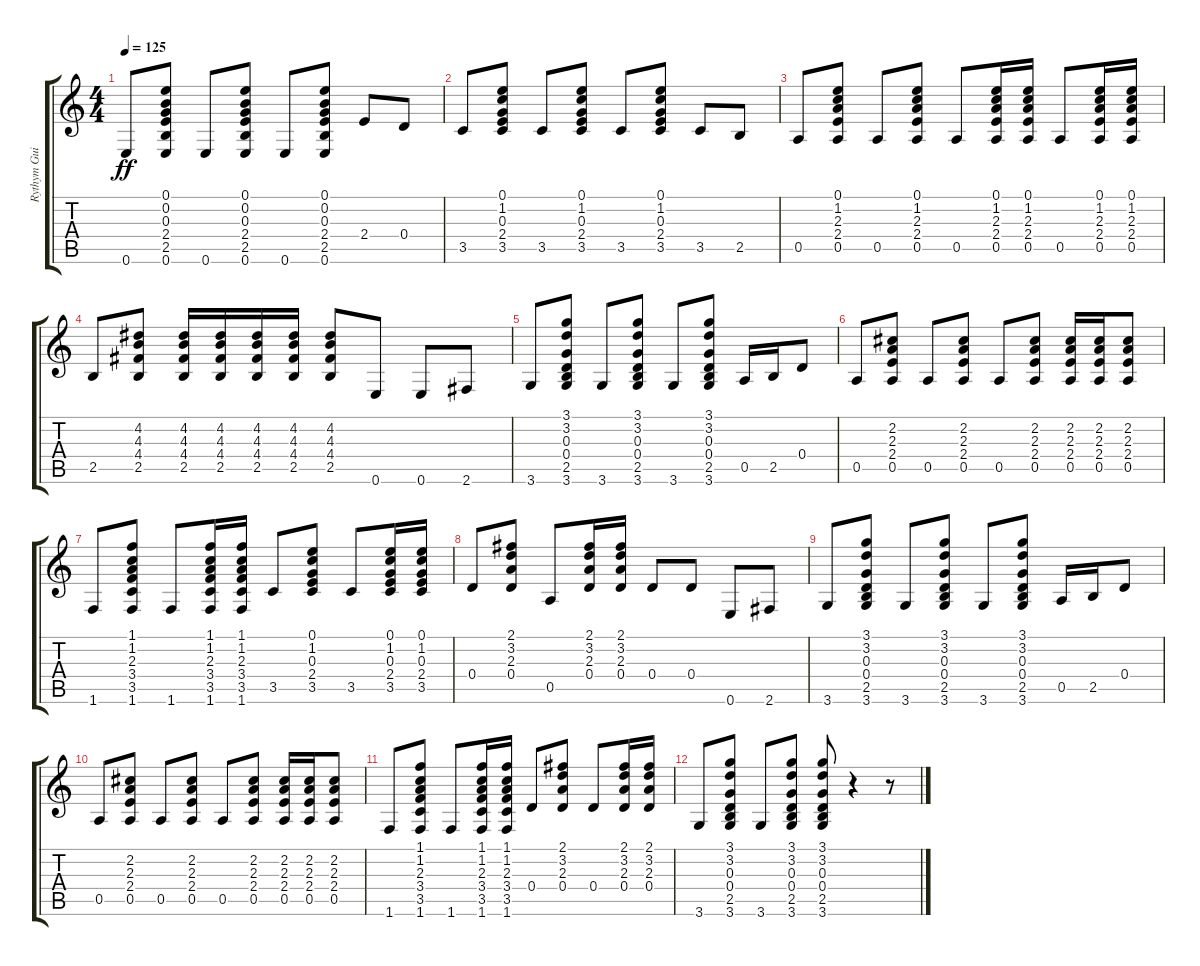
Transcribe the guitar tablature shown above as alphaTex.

\track ("Rythym Guitar" "Rythym Gui") {instrument acousticguitarnylon}
\staff {score tabs}
\tuning (E4 B3 G3 D3 A2 E2) {hide}
\ts (4 4)
\tempo 125
\clef g2
\ks c
0.6.8{dy ff} (0.1 0.2 0.3 2.4 2.5 0.6).8 0.6.8 (0.1 0.2 0.3 2.4 2.5 0.6).8 0.6.8 (0.1 0.2 0.3 2.4 2.5 0.6).8 2.4.8 0.4.8 |
3.5.8 (0.1 1.2 0.3 2.4 3.5).8 3.5.8 (0.1 1.2 0.3 2.4 3.5).8 3.5.8 (0.1 1.2 0.3 2.4 3.5).8 3.5.8 2.5.8 |
0.5.8 (0.1 1.2 2.3 2.4 0.5).8 0.5.8 (0.1 1.2 2.3 2.4 0.5).8 0.5.8 (0.1 1.2 2.3 2.4 0.5).16 (0.1 1.2 2.3 2.4 0.5).16 0.5.8 (0.1 1.2 2.3 2.4 0.5).16 (0.1 1.2 2.3 2.4 0.5).16 |
2.5.8 (4.2 4.3 4.4 2.5).8 (4.2 4.3 4.4 2.5).16 (4.2 4.3 4.4 2.5).16 (4.2 4.3 4.4 2.5).16 (4.2 4.3 4.4 2.5).16 (4.2 4.3 4.4 2.5).8 0.6.8 0.6.8 2.6.8 |
3.6.8 (3.1 3.2 0.3 0.4 2.5 3.6).8 3.6.8 (3.1 3.2 0.3 0.4 2.5 3.6).8 3.6.8 (3.1 3.2 0.3 0.4 2.5 3.6).8 0.5.16 2.5.16 0.4.8 |
0.5.8 (2.2 2.3 2.4 0.5).8 0.5.8 (2.2 2.3 2.4 0.5).8 0.5.8 (2.2 2.3 2.4 0.5).8 (2.2 2.3 2.4 0.5).16 (2.2 2.3 2.4 0.5).16 (2.2 2.3 2.4 0.5).8 |
1.6.8 (1.1 1.2 2.3 3.4 3.5 1.6).8 1.6.8 (1.1 1.2 2.3 3.4 3.5 1.6).16 (1.1 1.2 2.3 3.4 3.5 1.6).16 3.5.8 (0.1 1.2 0.3 2.4 3.5).8 3.5.8 (0.1 1.2 0.3 2.4 3.5).16 (0.1 1.2 0.3 2.4 3.5).16 |
0.4.8 (2.1 3.2 2.3 0.4).8 0.5.8 (2.1 3.2 2.3 0.4).16 (2.1 3.2 2.3 0.4).16 0.4.8 0.4.8 0.6.8 2.6.8 |
3.6.8 (3.1 3.2 0.3 0.4 2.5 3.6).8 3.6.8 (3.1 3.2 0.3 0.4 2.5 3.6).8 3.6.8 (3.1 3.2 0.3 0.4 2.5 3.6).8 0.5.16 2.5.16 0.4.8 |
0.5.8 (2.2 2.3 2.4 0.5).8 0.5.8 (2.2 2.3 2.4 0.5).8 0.5.8 (2.2 2.3 2.4 0.5).8 (2.2 2.3 2.4 0.5).16 (2.2 2.3 2.4 0.5).16 (2.2 2.3 2.4 0.5).8 |
1.6.8 (1.1 1.2 2.3 3.4 3.5 1.6).8 1.6.8 (1.1 1.2 2.3 3.4 3.5 1.6).16 (1.1 1.2 2.3 3.4 3.5 1.6).16 0.4.8 (2.1 3.2 2.3 0.4).8 0.4.8 (2.1 3.2 2.3 0.4).16 (2.1 3.2 2.3 0.4).16 |
3.6.8 (3.1 3.2 0.3 0.4 2.5 3.6).8 3.6.8 (3.1 3.2 0.3 0.4 2.5 3.6).8 (3.1 3.2 0.3 0.4 2.5 3.6).8 r.4 r.8
